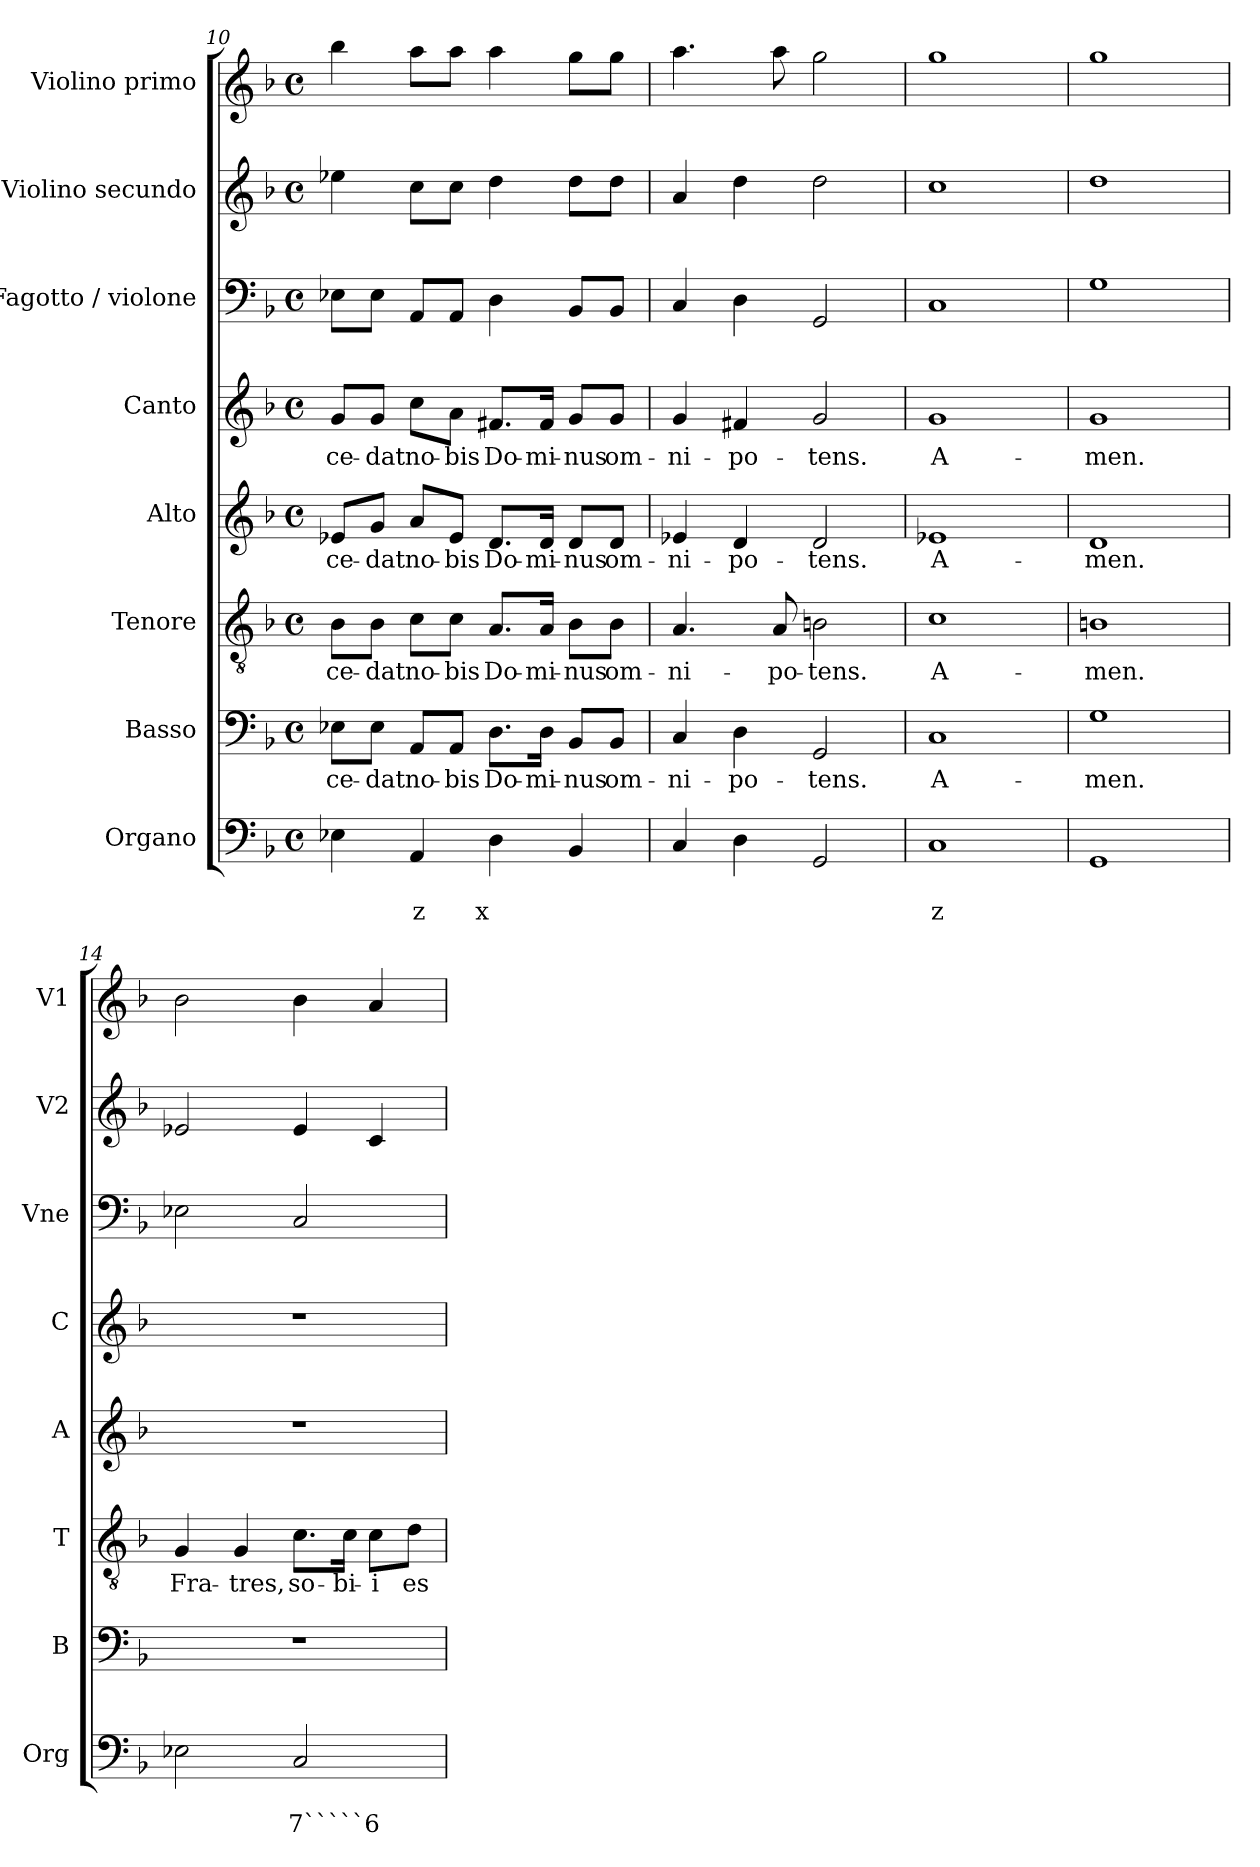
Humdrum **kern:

**kern	**text	**text	**kern	**text	**kern	**text	**kern	**text	**kern	**text	**kern	**kern	**kern
*part8	*part8	*part8	*part7	*part7	*part6	*part6	*part5	*part5	*part4	*part4	*part3	*part2	*part1
*staff8	*staff8	*staff8	*staff7	*staff7	*staff6	*staff6	*staff5	*staff5	*staff4	*staff4	*staff3	*staff2	*staff1
*I"Organo	*	*	*I"Basso	*	*I"Tenore	*	*I"Alto	*	*I"Canto	*	*I"Fagotto / violone	*I"Violino secundo	*I"Violino primo
*I'Org	*	*	*I'B	*	*I'T	*	*I'A	*	*I'C	*	*I'Vne	*I'V2	*I'V1
*clefF4	*	*	*clefF4	*	*clefGv2	*	*clefG2	*	*clefG2	*	*clefF4	*clefG2	*clefG2
*k[b-]	*	*	*k[b-]	*	*k[b-]	*	*k[b-]	*	*k[b-]	*	*k[b-]	*k[b-]	*k[b-]
*F:	*	*	*F:	*	*F:	*	*F:	*	*F:	*	*F:	*F:	*F:
*M4/4	*	*	*M4/4	*	*M4/4	*	*M4/4	*	*M4/4	*	*M4/4	*M4/4	*M4/4
*met(c)	*	*	*met(c)	*	*met(c)	*	*met(c)	*	*met(c)	*	*met(c)	*met(c)	*met(c)
=10	=10	=10	=10	=10	=10	=10	=10	=10	=10	=10	=10	=10	=10
!	!	!	!	!LO:LY:b	!	!LO:LY:b	!	!LO:LY:b	!	!LO:LY:b	!	!	!
4E-X\	.	.	8E-X\L	-ce-	8B-\L	-ce-	8e-X/L	-ce-	8g/L	-ce-	8E-X\L	4ee-X\	4bb-\
!	!	!	!	!LO:LY:b	!	!LO:LY:b	!	!LO:LY:b	!	!LO:LY:b	!	!	!
.	.	.	8E-\J	-dat	8B-\J	-dat	8g/J	-dat	8g/J	-dat	8E-\J	.	.
!	!	!LO:LY:b	!	!LO:LY:b	!	!LO:LY:b	!	!LO:LY:b	!	!LO:LY:b	!	!	!
4AA/	.	z	8AA/L	no-	8c\L	no-	8a/L	no-	8cc\L	no-	8AA/L	8cc\L	8aa\L
!	!	!	!	!LO:LY:b	!	!LO:LY:b	!	!LO:LY:b	!	!LO:LY:b	!	!	!
.	.	.	8AA/J	-bis	8c\J	-bis	8e-/J	-bis	8a\J	-bis	8AA/J	8cc\J	8aa\J
!	!	!LO:LY:b	!	!LO:LY:b	!	!LO:LY:b	!	!LO:LY:b	!	!LO:LY:b	!	!	!
4D\	.	x	8.D\L	Do-	8.A/L	Do-	8.d/L	Do-	8.f#X/L	Do-	4D\	4dd\	4aa\
!	!	!	!	!LO:LY:b	!	!LO:LY:b	!	!LO:LY:b	!	!LO:LY:b	!	!	!
.	.	.	16D\Jk	-mi-	16A/Jk	-mi-	16d/Jk	-mi-	16f#/Jk	-mi-	.	.	.
!	!	!	!	!LO:LY:b	!	!LO:LY:b	!	!LO:LY:b	!	!LO:LY:b	!	!	!
4BB-/	.	.	8BB-/L	-nus	8B-\L	-nus	8d/L	-nus	8g/L	-nus	8BB-/L	8dd\L	8gg\L
!	!	!	!	!LO:LY:b	!	!LO:LY:b	!	!LO:LY:b	!	!LO:LY:b	!	!	!
.	.	.	8BB-/J	om-	8B-\J	om-	8d/J	om-	8g/J	om-	8BB-/J	8dd\J	8gg\J
=11	=11	=11	=11	=11	=11	=11	=11	=11	=11	=11	=11	=11	=11
!	!	!	!	!LO:LY:b	!	!LO:LY:b	!	!LO:LY:b	!	!LO:LY:b	!	!	!
4C/	.	.	4C/	-ni-	4.A/	-ni-	4e-X/	-ni-	4g/	-ni-	4C/	4a/	4.aa\
!	!	!	!	!LO:LY:b	!	!	!	!LO:LY:b	!	!LO:LY:b	!	!	!
4D\	.	.	4D\	-po-	.	.	4d/	-po-	4f#X/	-po-	4D\	4dd\	.
!	!	!	!	!	!	!LO:LY:b	!	!	!	!	!	!	!
.	.	.	.	.	8A/	-po-	.	.	.	.	.	.	8aa\
!	!	!	!	!LO:LY:b	!	!LO:LY:b	!	!LO:LY:b	!	!LO:LY:b	!	!	!
2GG/	.	.	2GG/	-tens.	2Bn\	-tens.	2d/	-tens.	2g/	-tens.	2GG/	2dd\	2gg\
=12	=12	=12	=12	=12	=12	=12	=12	=12	=12	=12	=12	=12	=12
!	!	!LO:LY:b	!	!LO:LY:b	!	!LO:LY:b	!	!LO:LY:b	!	!LO:LY:b	!	!	!
1C	.	z	1C	A-	1c	A-	1e-X	A-	1g	A-	1C	1cc	1gg
=13	=13	=13	=13	=13	=13	=13	=13	=13	=13	=13	=13	=13	=13
!	!	!	!	!LO:LY:b	!	!LO:LY:b	!	!LO:LY:b	!	!LO:LY:b	!	!	!
1GG	.	.	1G	-men.	1Bn	-men.	1d	-men.	1g	-men.	1G	1dd	1gg
!!LO:PB:g=z
=14	=14	=14	=14	=14	=14	=14	=14	=14	=14	=14	=14	=14	=14
!	!	!	!	!	!	!LO:LY:b	!	!	!	!	!	!	!
2E-X\	.	.	1r	.	4G/	Fra-	1r	.	1r	.	2E-X\	2e-X/	2b-\
!	!	!	!	!	!	!LO:LY:b	!	!	!	!	!	!	!
.	.	.	.	.	4G/	-tres,	.	.	.	.	.	.	.
!	!	!LO:LY:b	!	!	!	!LO:LY:b	!	!	!	!	!	!	!
2C/	.	7`````6	.	.	8.c\L	so-	.	.	.	.	2C/	4e-/	4b-\
!	!	!	!	!	!	!LO:LY:b	!	!	!	!	!	!	!
.	.	.	.	.	16c\Jk	-bi-	.	.	.	.	.	.	.
!	!	!	!	!	!	!LO:LY:b	!	!	!	!	!	!	!
.	.	.	.	.	8c\L	-i	.	.	.	.	.	4c/	4a/
!	!	!	!	!	!	!LO:LY:b	!	!	!	!	!	!	!
.	.	.	.	.	8d\J	es-	.	.	.	.	.	.	.
=	=	=	=	=	=	=	=	=	=	=	=	=	=
*-	*-	*-	*-	*-	*-	*-	*-	*-	*-	*-	*-	*-	*-
